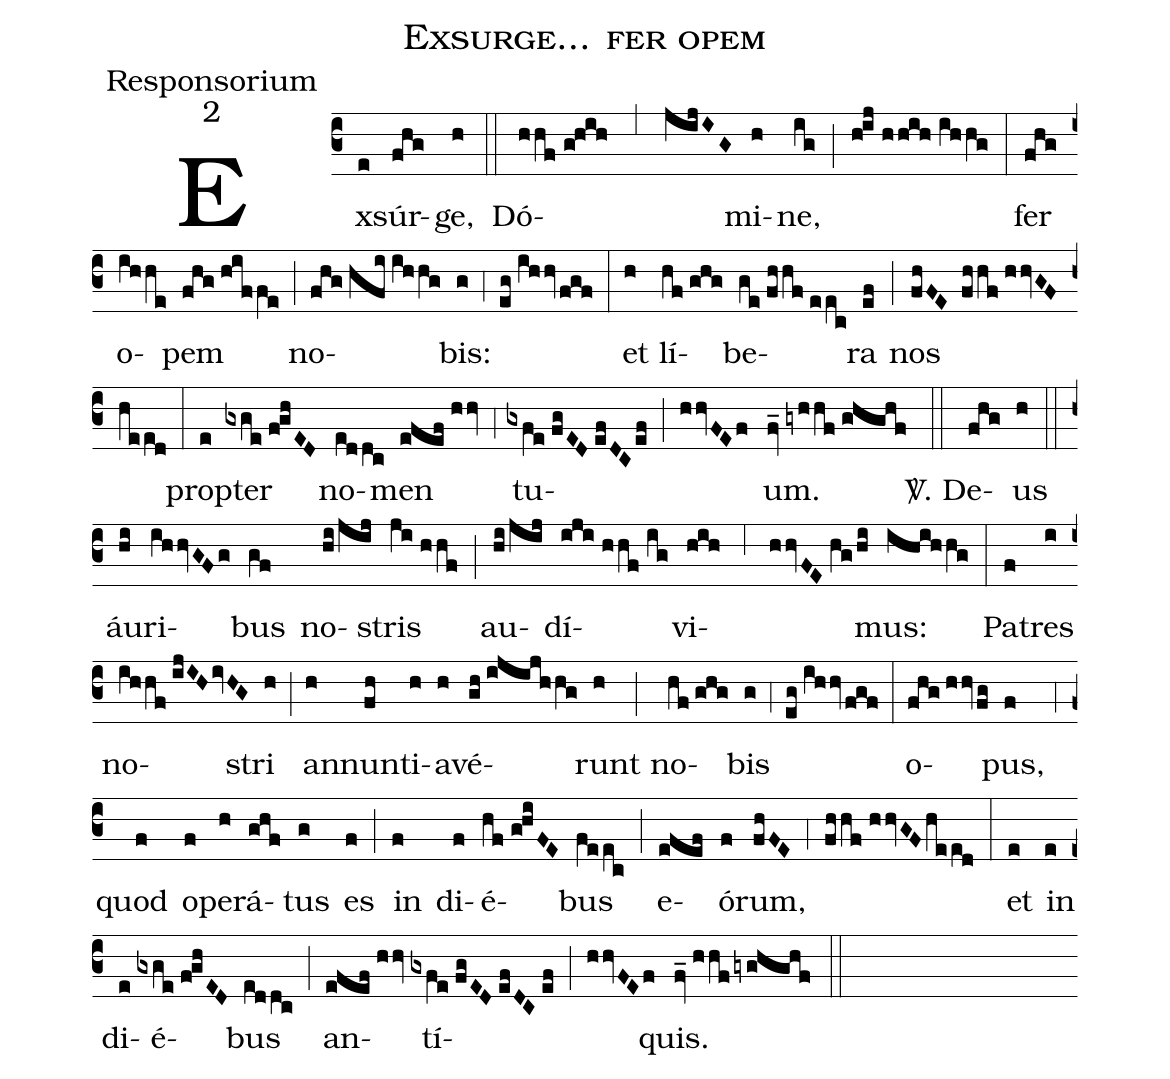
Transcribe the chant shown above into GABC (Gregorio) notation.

name:Exsurge... fer opem;
office-part:Responsorium;
mode:2;
%%
(c3) Ex(e)súr(fhg)ge,(h) (::)
Dó(hhf//g!hih,5jijIG)mi(h)ne,(ig) (;) (h!ij//hhih//ihhg) (:)
fer(fhg) o(ihhe)pem(fhg//hiffe) (;) no(fhg//hfi//ihhg)bis:(g) (,4) (eg//ihhv/fgf) (:)
et(h) lí(hf//ghg)be(ge//fhhf//eec)ra(ef) (;) nos(fhFE fhhf//hhvGF/heed) (:)
prop(e)ter(gxge//f!ghED) no(eddc)men(efef//hhv) (,4) tu(gxfe//fgED//efDC/ef)(;)(hhvFEf)um.(fv_//gyhhf//ghghf) (::)

<sp>V/</sp>. De(fhg)us(h) (::)
áu(hi)ri(ihhvGFg)bus(gf) no(hi/jij)stris(ji//hhf) (;) au(hi/jij)dí(iji//hhf//ig)vi(hih,6hhvFE//hg/hi)mus:(ihihhg) (:)
Pa(f)tres(i) no(ihhf//ijIH/ivHG)stri(h) (;) an(h)nun(fh)ti(h)a(h)vé(gh//ijijhhg)runt(h) (;) no(hf//ghg)bis(g) (,4) (eg//ihhv/fgf) (:)
o(fhg//hhv/fg)pus,(f) (,4) quod(f) o(f)pe(h)rá(ghf)tus(g) es(f) (;) in(f) di(f)é(hf//g!hiFE)bus(feec) (;) e(efef)ó(f)rum,(fhFE) (,4) (fhhf//hhvGF/heed) (:)
et(e) in(e) di(e)é(gxge//f!ghED)bus(eddc) (;) an(efef//hhv)tí(gxfe//fgED//efDC//ef)(;)(hhvFEf)quis.(fv_//hhf/gyghghf) (::)
